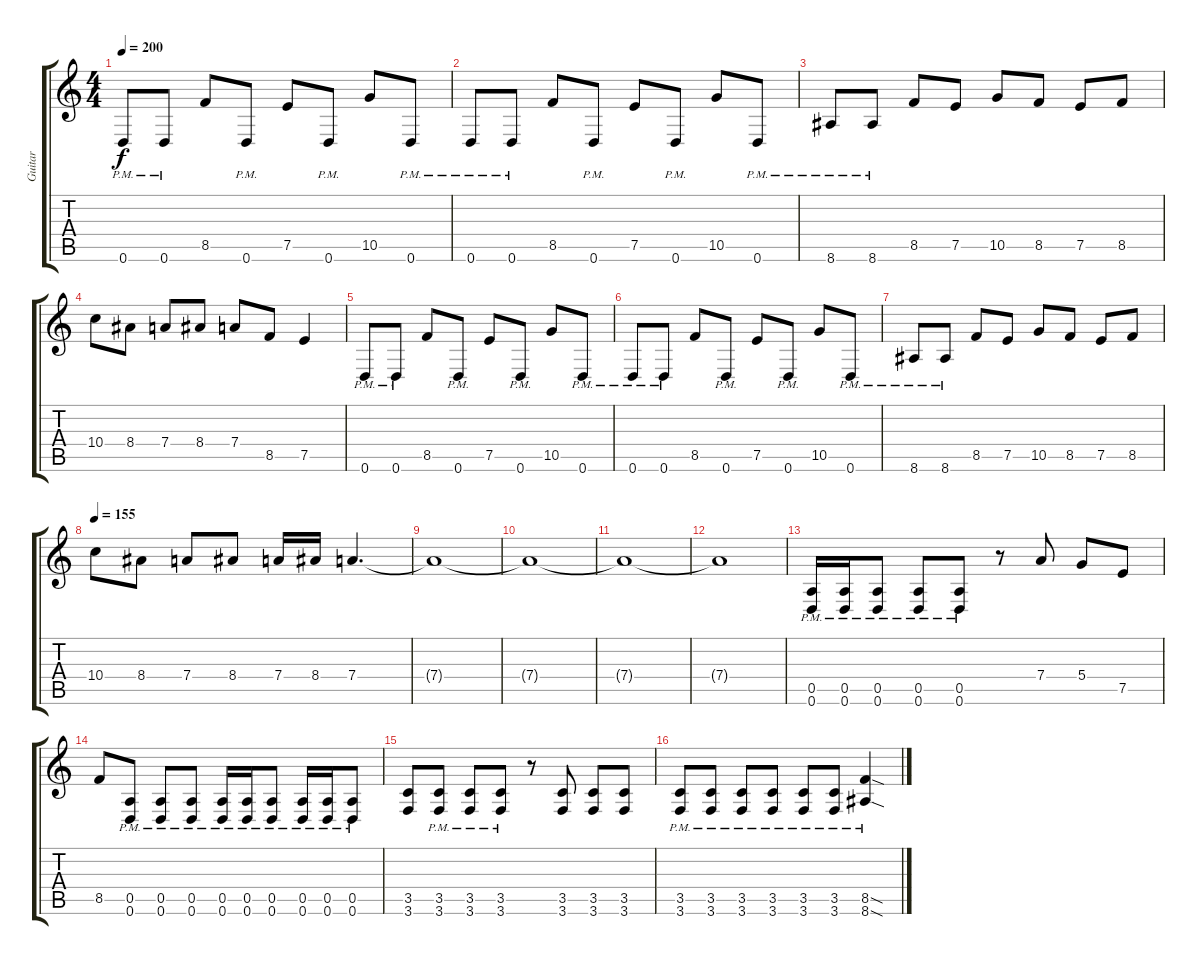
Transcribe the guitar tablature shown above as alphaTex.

\track ("Guitar" "Guitar") {instrument distortionguitar}
\staff {score tabs}
\tuning (E4 B3 G3 D3 A2 D2) {hide}
\ts (4 4)
\tempo 200
\clef g2
\ks c
0.6{pm}.8{dy f} 0.6{pm}.8 8.5.8 0.6{pm}.8 7.5.8 0.6{pm}.8 10.5.8 0.6{pm}.8 |
0.6{pm}.8 0.6{pm}.8 8.5.8 0.6{pm}.8 7.5.8 0.6{pm}.8 10.5.8 0.6{pm}.8 |
8.6{pm}.8 8.6{pm}.8 8.5.8 7.5.8 10.5.8 8.5.8 7.5.8 8.5.8 |
10.4.8 8.4.8 7.4.8 8.4.8 7.4.8 8.5.8 7.5.4 |
0.6{pm}.8 0.6{pm}.8 8.5.8 0.6{pm}.8 7.5.8 0.6{pm}.8 10.5.8 0.6{pm}.8 |
0.6{pm}.8 0.6{pm}.8 8.5.8 0.6{pm}.8 7.5.8 0.6{pm}.8 10.5.8 0.6{pm}.8 |
8.6{pm}.8 8.6{pm}.8 8.5.8 7.5.8 10.5.8 8.5.8 7.5.8 8.5.8 |
\tempo 155
10.4.8 8.4.8 7.4.8 8.4.8 7.4.16 8.4.16 7.4.4{d} |
7.4{t}.1 |
7.4{t}.1 |
7.4{t}.1 |
7.4{t}.1 |
(0.5{pm} 0.6{pm}).16 (0.5{pm} 0.6{pm}).16 (0.5{pm} 0.6{pm}).8 (0.5{pm} 0.6{pm}).8 (0.5{pm} 0.6{pm}).8 r.8 7.4.8 5.4.8 7.5.8 |
8.5.8 (0.5{pm} 0.6{pm}).8 (0.5{pm} 0.6{pm}).8 (0.5{pm} 0.6{pm}).8 (0.5{pm} 0.6{pm}).16 (0.5{pm} 0.6{pm}).16 (0.5{pm} 0.6{pm}).8 (0.5{pm} 0.6{pm}).16 (0.5{pm} 0.6{pm}).16 (0.5{pm} 0.6{pm}).8 |
(3.5 3.6).8 (3.5{pm} 3.6{pm}).8 (3.5{pm} 3.6{pm}).8 (3.5{pm} 3.6{pm}).8 r.8 (3.5 3.6).8 (3.5 3.6).8 (3.5 3.6).8 |
(3.5{pm} 3.6{pm}).8 (3.5{pm} 3.6{pm}).8 (3.5{pm} 3.6{pm}).8 (3.5{pm} 3.6{pm}).8 (3.5{pm} 3.6{pm}).8 (3.5{pm} 3.6{pm}).8 (8.5{sod pm} 8.6{sod pm}).4
